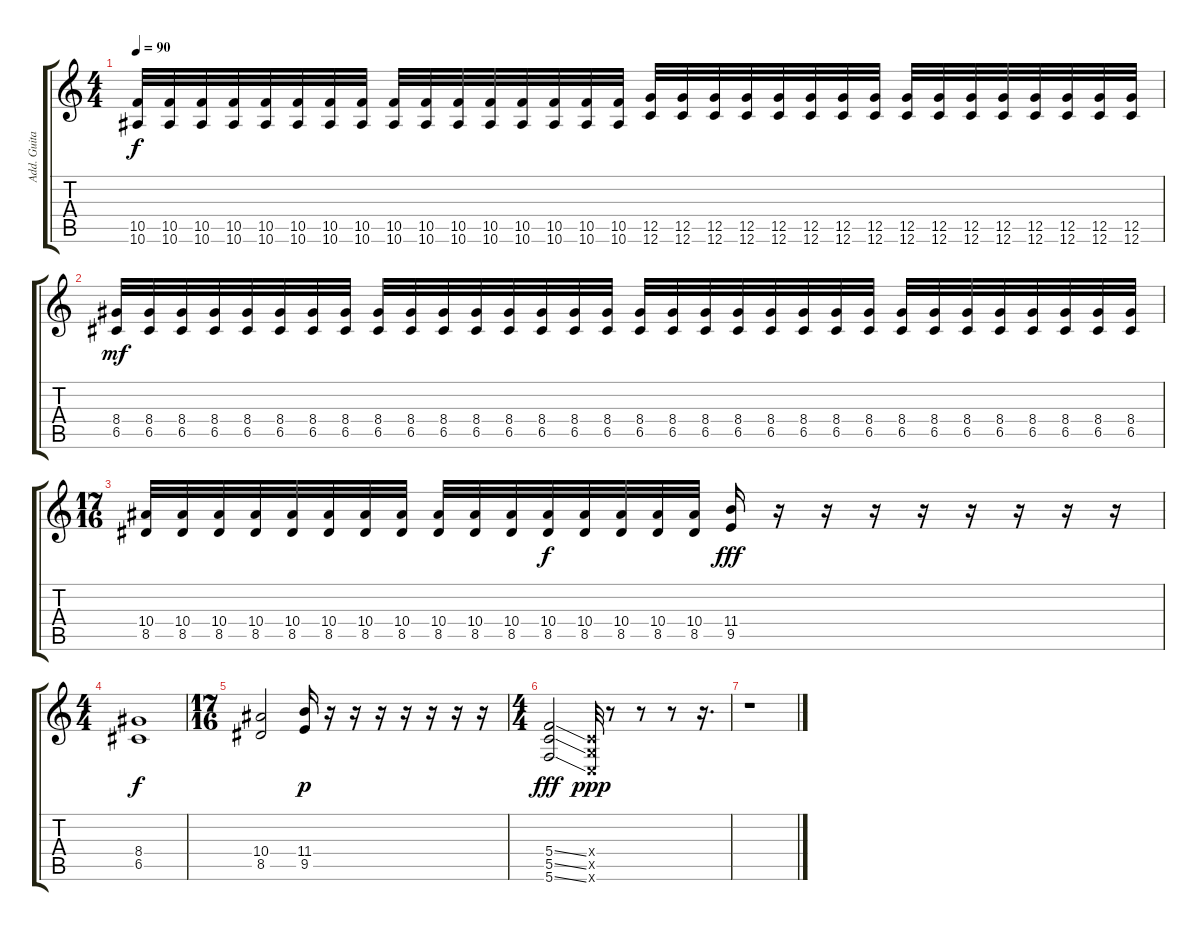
\track ("Add. Guitar" "Add. Guita") {instrument distortionguitar}
\staff {score tabs}
\tuning (D4 A3 F3 C3 G2 C2) {hide}
\ts (4 4)
\tempo 90
\clef g2
\ks c
(10.5 10.6).32{dy f} (10.5 10.6).32 (10.5 10.6).32 (10.5 10.6).32 (10.5 10.6).32 (10.5 10.6).32 (10.5 10.6).32 (10.5 10.6).32 (10.5 10.6).32 (10.5 10.6).32 (10.5 10.6).32 (10.5 10.6).32 (10.5 10.6).32 (10.5 10.6).32 (10.5 10.6).32 (10.5 10.6).32 (12.5 12.6).32 (12.5 12.6).32 (12.5 12.6).32 (12.5 12.6).32 (12.5 12.6).32 (12.5 12.6).32 (12.5 12.6).32 (12.5 12.6).32 (12.5 12.6).32 (12.5 12.6).32 (12.5 12.6).32 (12.5 12.6).32 (12.5 12.6).32 (12.5 12.6).32 (12.5 12.6).32 (12.5 12.6).32 |
(8.4 6.5).32{dy mf} (8.4 6.5).32 (8.4 6.5).32 (8.4 6.5).32 (8.4 6.5).32 (8.4 6.5).32 (8.4 6.5).32 (8.4 6.5).32 (8.4 6.5).32 (8.4 6.5).32 (8.4 6.5).32 (8.4 6.5).32 (8.4 6.5).32 (8.4 6.5).32 (8.4 6.5).32 (8.4 6.5).32 (8.4 6.5).32 (8.4 6.5).32 (8.4 6.5).32 (8.4 6.5).32 (8.4 6.5).32 (8.4 6.5).32 (8.4 6.5).32 (8.4 6.5).32 (8.4 6.5).32 (8.4 6.5).32 (8.4 6.5).32 (8.4 6.5).32 (8.4 6.5).32 (8.4 6.5).32 (8.4 6.5).32 (8.4 6.5).32 |
\ts (17 16)
(10.4 8.5).32 (10.4 8.5).32 (10.4 8.5).32 (10.4 8.5).32 (10.4 8.5).32 (10.4 8.5).32 (10.4 8.5).32 (10.4 8.5).32 (10.4 8.5).32 (10.4 8.5).32 (10.4 8.5).32 (10.4 8.5).32{dy f} (10.4 8.5).32 (10.4 8.5).32 (10.4 8.5).32 (10.4 8.5).32 (11.4 9.5).16{dy fff} r.16 r.16 r.16 r.16 r.16 r.16 r.16 r.16 |
\ts (4 4)
(8.4 6.5).1{dy f} |
\ts (17 16)
(10.4 8.5).2 (11.4 9.5).16{dy p} r.16 r.16 r.16 r.16 r.16 r.16 r.16 |
\ts (4 4)
(5.4{ss} 5.5{ss} 5.6{ss}).2{dy fff} (0.4{x} 0.5{x} 0.6{x}).32{dy ppp} r.8 r.8 r.8 r.16{d} |
r.1
